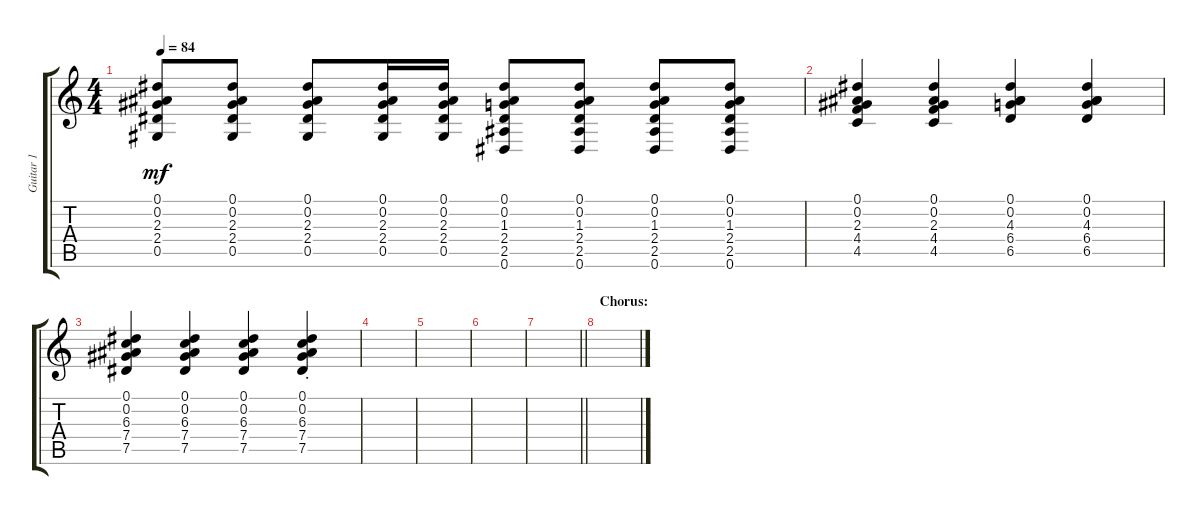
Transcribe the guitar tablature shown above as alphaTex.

\track ("Guitar 1" "Guitar 1") {instrument electricguitarclean}
\staff {score tabs}
\tuning (Eb4 Bb3 Gb3 Db3 Ab2 Eb2) {hide}
\ts (4 4)
\tempo 84
\clef g2
\ks c
(0.1 0.2 2.3 2.4 0.5).8{txt "" dy mf} (0.1 0.2 2.3 2.4 0.5).8 (0.1 0.2 2.3 2.4 0.5).8 (0.1 0.2 2.3 2.4 0.5).16 (0.1 0.2 2.3 2.4 0.5).16 (0.1 0.2 1.3 2.4 2.5 0.6).8 (0.1 0.2 1.3 2.4 2.5 0.6).8 (0.1 0.2 1.3 2.4 2.5 0.6).8 (0.1 0.2 1.3 2.4 2.5 0.6).8 |
(0.1 0.2 2.3 4.4 4.5).4 (0.1 0.2 2.3 4.4 4.5).4 (0.1 0.2 4.3 6.4 6.5).4 (0.1 0.2 4.3 6.4 6.5).4 |
(0.1 0.2 6.3 7.4 7.5).4 (0.1 0.2 6.3 7.4 7.5).4 (0.1 0.2 6.3 7.4 7.5).4 (0.1{st} 0.2{st} 6.3{st} 7.4{st} 7.5{st}).4 |
|
|
|
\barLineRight lightlight
|
\section ("" "Chorus:")
